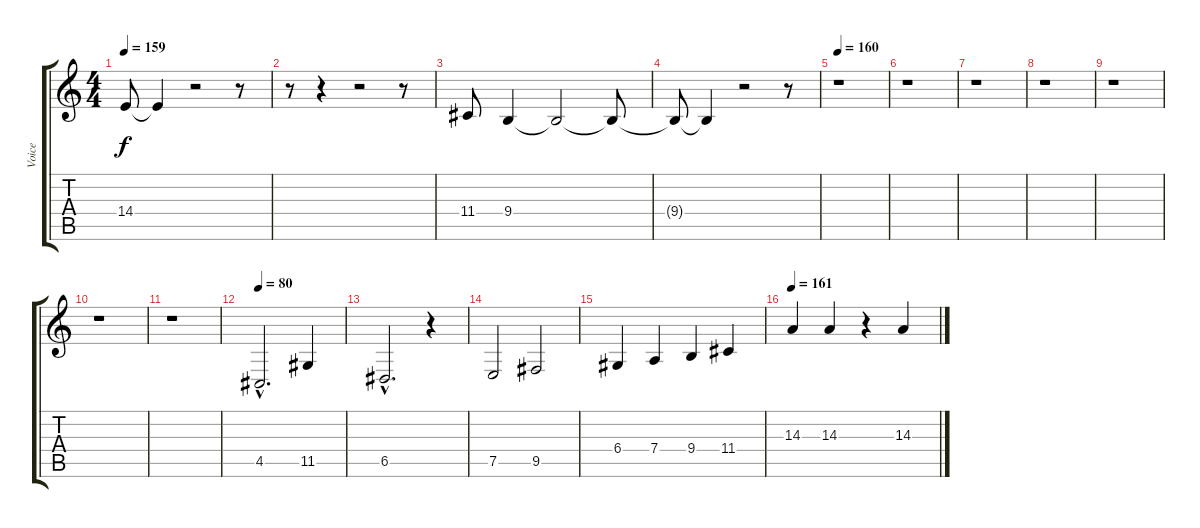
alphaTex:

\track ("Voice" "Voice") {instrument violin}
\staff {score tabs}
\tuning (E4 B3 G3 D3 A2 E2) {hide}
\ts (4 4)
\tempo 159
\clef g2
\ks c
14.4{t}.8{dy f} 14.4{t}.4 r.2 r.8 |
r.8 r.4 r.2 r.8 |
11.4.8 9.4.4 9.4{t}.2 9.4{t}.8 |
9.4{t}.8 9.4{t}.4 r.2 r.8 |
\tempo 160
r.1 |
r.1 |
r.1 |
r.1 |
r.1 |
r.1 |
r.1 |
\tempo 80
4.5{hac}.2{d} 11.5.4 |
6.5{hac}.2{d} r.4 |
7.5.2 9.5.2 |
6.4.4 7.4.4 9.4.4 11.4.4 |
\tempo 161
14.3.4 14.3.4 r.4 14.3.4
